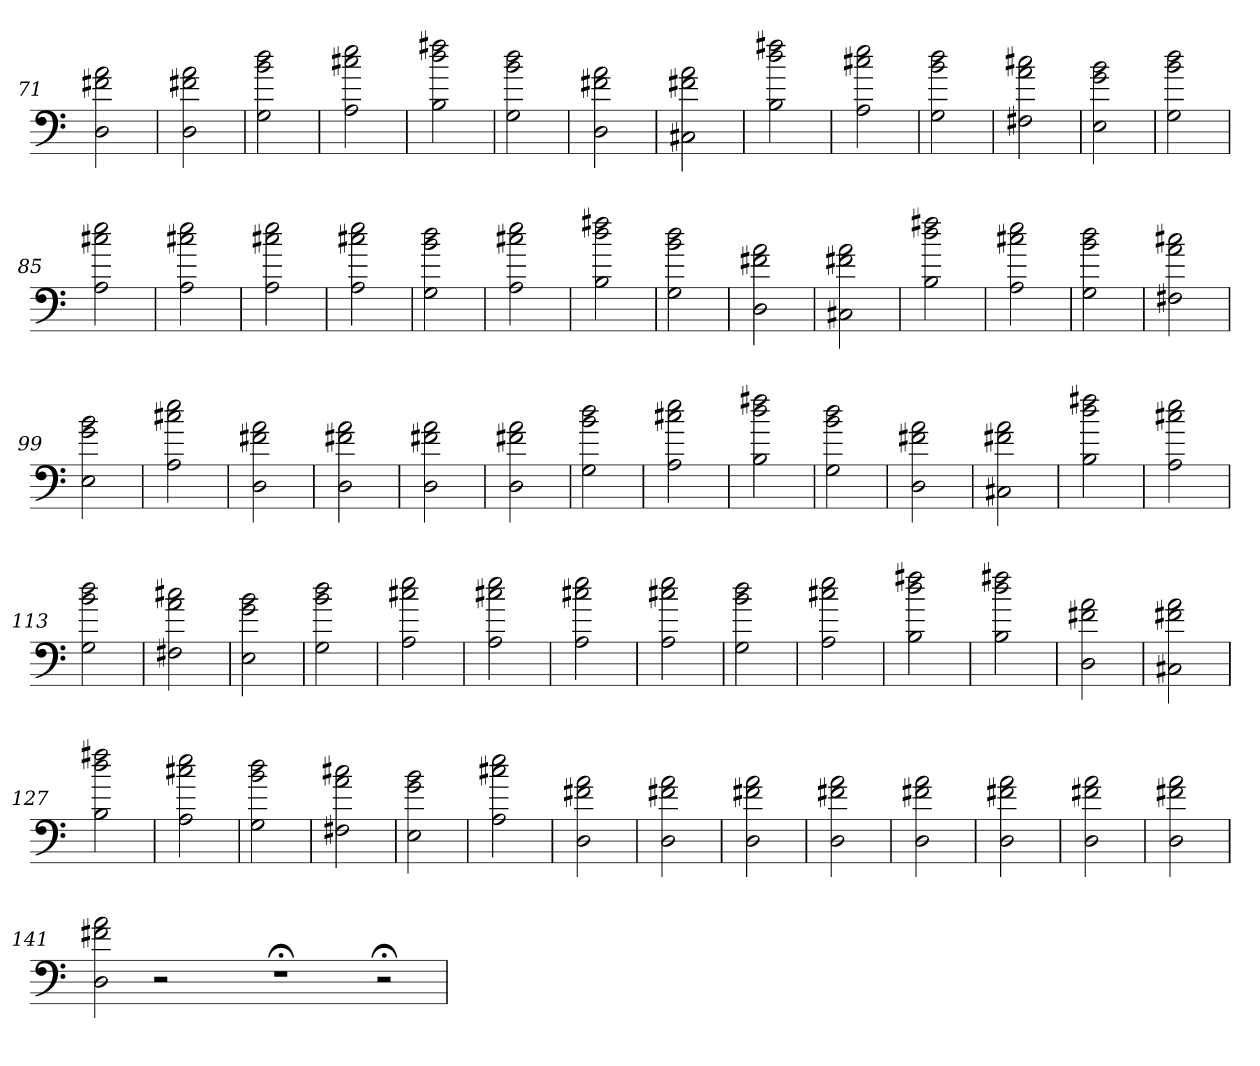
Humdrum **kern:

**kern
*part1
*staff1
=71
2D 2f#X 2a
=72
2D 2f#X 2a
=73
2G 2b 2dd
=74
2A 2cc#X 2ee
=75
2B 2dd 2ff#X
=76
2G 2b 2dd
=77
2D 2f#X 2a
=78
2C#X 2f#X 2a
=79
2B 2dd 2ff#X
=80
2A 2cc#X 2ee
=81
2G 2b 2dd
=82
2F#X 2a 2cc#X
=83
2E 2g 2b
=84
2G 2b 2dd
=85
2A 2cc#X 2ee
=86
2A 2cc#X 2ee
=87
2A 2cc#X 2ee
=88
2A 2cc#X 2ee
=89
2G 2b 2dd
=90
2A 2cc#X 2ee
=91
2B 2dd 2ff#X
=92
2G 2b 2dd
=93
2D 2f#X 2a
=94
2C#X 2f#X 2a
=95
2B 2dd 2ff#X
=96
2A 2cc#X 2ee
=97
2G 2b 2dd
=98
2F#X 2a 2cc#X
=99
2E 2g 2b
=100
2A 2cc#X 2ee
=101
2D 2f#X 2a
=102
2D 2f#X 2a
=103
2D 2f#X 2a
=104
2D 2f#X 2a
=105
2G 2b 2dd
=106
2A 2cc#X 2ee
=107
2B 2dd 2ff#X
=108
2G 2b 2dd
=109
2D 2f#X 2a
=110
2C#X 2f#X 2a
=111
2B 2dd 2ff#X
=112
2A 2cc#X 2ee
=113
2G 2b 2dd
=114
2F#X 2a 2cc#X
=115
2E 2g 2b
=116
2G 2b 2dd
=117
2A 2cc#X 2ee
=118
2A 2cc#X 2ee
=119
2A 2cc#X 2ee
=120
2A 2cc#X 2ee
=121
2G 2b 2dd
=122
2A 2cc#X 2ee
=123
2B 2dd 2ff#X
=124
2B 2dd 2ff#X
=125
2D 2f#X 2a
=126
2C#X 2f#X 2a
=127
2B 2dd 2ff#X
=128
2A 2cc#X 2ee
=129
2G 2b 2dd
=130
2F#X 2a 2cc#X
=131
2E 2g 2b
=132
2A 2cc#X 2ee
=133
2D 2f#X 2a
=134
2D 2f#X 2a
=135
2D 2f#X 2a
=136
2D 2f#X 2a
=137
2D 2f#X 2a
=138
2D 2f#X 2a
=139
2D 2f#X 2a
=140
2D 2f#X 2a
=141
2D 2f#X 2a
2r
2ryy
1r;<
=142-
2r;<
=
*-
